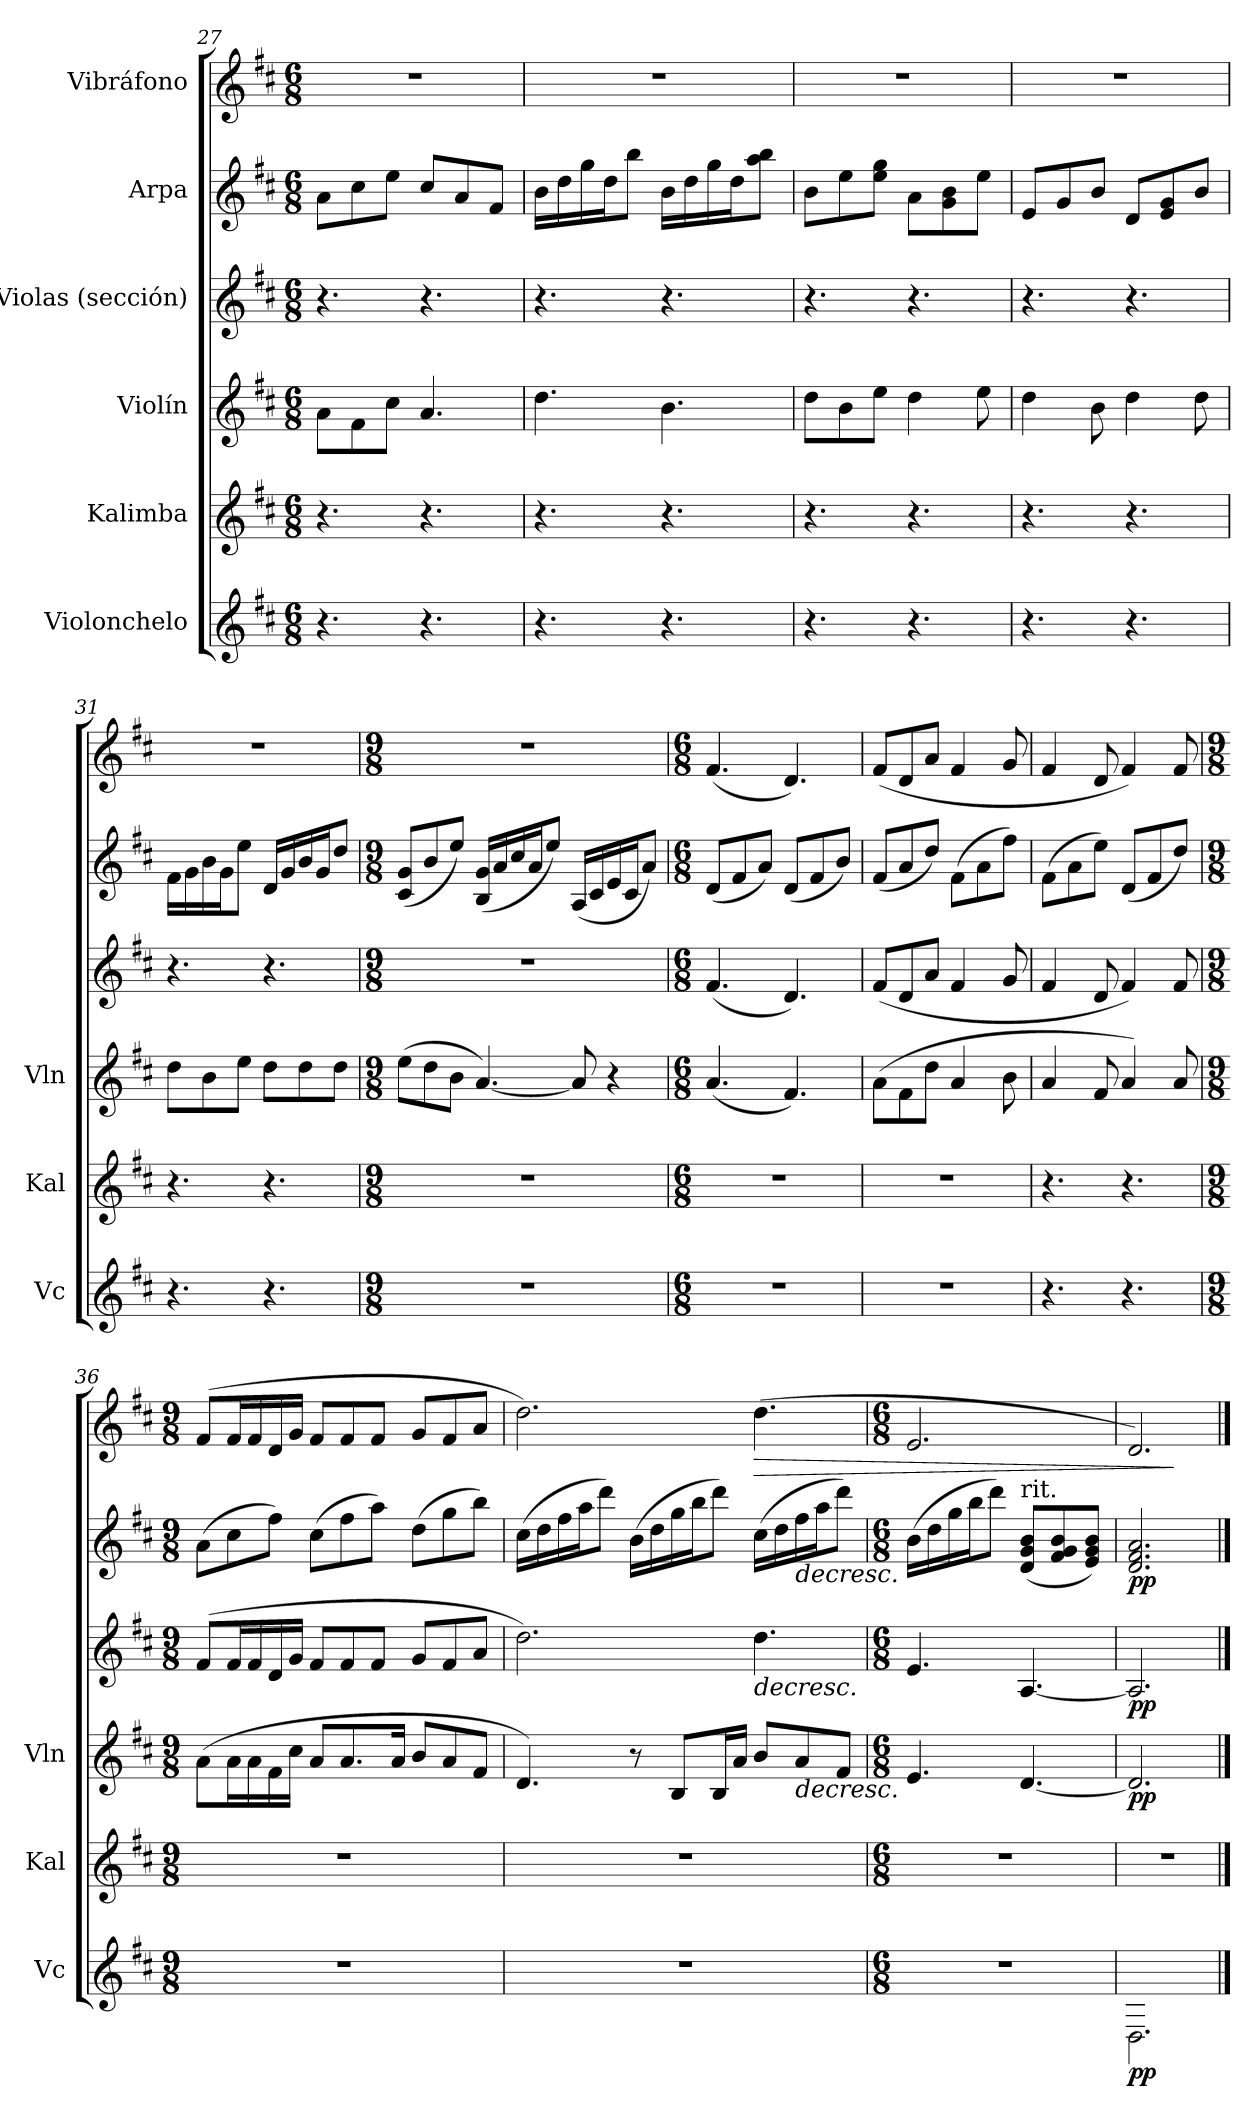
**kern	**dynam	**kern	**kern	**dynam	**kern	**dynam	**kern	**dynam	**kern	**dynam
*part6	*part6	*part5	*part4	*part4	*part3	*part3	*part2	*part2	*part1	*part1
*staff6	*staff6	*staff5	*staff4	*staff4	*staff3	*staff3	*staff2	*staff2	*staff1	*staff1
*I"Violonchelo	*	*I"Kalimba	*I"Violín	*	*I"Violas (sección)	*	*I"Arpa	*	*I"Vibráfono	*
*I'Vc	*	*I'Kal	*I'Vln	*	*	*	*	*	*	*
*clefG2	*	*clefG2	*clefG2	*	*clefG2	*	*clefG2	*	*clefG2	*
*k[f#c#]	*	*k[f#c#]	*k[f#c#]	*	*k[f#c#]	*	*k[f#c#]	*	*k[f#c#]	*
*M6/8	*	*M6/8	*M6/8	*	*M6/8	*	*M6/8	*	*M6/8	*
=27	=27	=27	=27	=27	=27	=27	=27	=27	=27	=27
4.r	.	4.r	8a\L	.	4.r	.	8a\L	.	2.r	.
.	.	.	8f#\	.	.	.	8cc#\	.	.	.
.	.	.	8cc#\J	.	.	.	8ee\J	.	.	.
4.r	.	4.r	4.a	.	4.r	.	8cc#/L	.	.	.
.	.	.	.	.	.	.	8a/	.	.	.
.	.	.	.	.	.	.	8f#/J	.	.	.
=28	=28	=28	=28	=28	=28	=28	=28	=28	=28	=28
4.r	.	4.r	4.dd	.	4.r	.	16b\LL	.	2.r	.
.	.	.	.	.	.	.	16dd\	.	.	.
.	.	.	.	.	.	.	16gg\	.	.	.
.	.	.	.	.	.	.	16dd\J	.	.	.
.	.	.	.	.	.	.	8bb\J	.	.	.
4.r	.	4.r	4.b	.	4.r	.	16b\LL	.	.	.
.	.	.	.	.	.	.	16dd\	.	.	.
.	.	.	.	.	.	.	16gg\	.	.	.
.	.	.	.	.	.	.	16dd\J	.	.	.
.	.	.	.	.	.	.	8aa\ 8bb\J	.	.	.
=29	=29	=29	=29	=29	=29	=29	=29	=29	=29	=29
4.r	.	4.r	8dd\L	.	4.r	.	8b\L	.	2.r	.
.	.	.	8b\	.	.	.	8ee\	.	.	.
.	.	.	8ee\J	.	.	.	8ee\ 8gg\J	.	.	.
4.r	.	4.r	4dd	.	4.r	.	8a\L	.	.	.
.	.	.	.	.	.	.	8g\ 8b\	.	.	.
.	.	.	8ee	.	.	.	8ee\J	.	.	.
=30	=30	=30	=30	=30	=30	=30	=30	=30	=30	=30
4.r	.	4.r	4dd	.	4.r	.	8e/L	.	2.r	.
.	.	.	.	.	.	.	8g/	.	.	.
.	.	.	8b	.	.	.	8b/J	.	.	.
4.r	.	4.r	4dd	.	4.r	.	8d/L	.	.	.
.	.	.	.	.	.	.	8e/ 8g/	.	.	.
.	.	.	8dd	.	.	.	8b/J	.	.	.
=31	=31	=31	=31	=31	=31	=31	=31	=31	=31	=31
4.r	.	4.r	8dd\L	.	4.r	.	16f#\LL	.	2.r	.
.	.	.	.	.	.	.	16g\	.	.	.
.	.	.	8b\	.	.	.	16b\	.	.	.
.	.	.	.	.	.	.	16g\J	.	.	.
.	.	.	8ee\J	.	.	.	8ee\J	.	.	.
4.r	.	4.r	8dd\L	.	4.r	.	16d/LL	.	.	.
.	.	.	.	.	.	.	16g/	.	.	.
.	.	.	8dd\	.	.	.	16b/	.	.	.
.	.	.	.	.	.	.	16g/J	.	.	.
.	.	.	8dd\J	.	.	.	8dd/J	.	.	.
=32	=32	=32	=32	=32	=32	=32	=32	=32	=32	=32
*M9/8	*	*M9/8	*M9/8	*	*M9/8	*	*M9/8	*	*M9/8	*
8%9r	.	8%9r	(>8ee\L	.	8%9r	.	(>8c#/ 8g/L	.	8%9r	.
.	.	.	8dd\	.	.	.	8b/	.	.	.
.	.	.	8b\J	.	.	.	8ee/J)	.	.	.
.	.	.	[4.a/)	.	.	.	(>16B/ 16g/LL	.	.	.
.	.	.	.	.	.	.	16a/	.	.	.
.	.	.	.	.	.	.	16cc#/	.	.	.
.	.	.	.	.	.	.	16a/J	.	.	.
.	.	.	.	.	.	.	8ee/J)	.	.	.
.	.	.	8a/]	.	.	.	(<16A/LL	.	.	.
.	.	.	.	.	.	.	16c#/	.	.	.
.	.	.	4r	.	.	.	16e/	.	.	.
.	.	.	.	.	.	.	16c#/J	.	.	.
.	.	.	.	.	.	.	8a/J)	.	.	.
!!LO:LB:g=z
=33	=33	=33	=33	=33	=33	=33	=33	=33	=33	=33
*M6/8	*	*M6/8	*M6/8	*	*M6/8	*	*M6/8	*	*M6/8	*
2.r	.	2.r	(<4.a/	.	(<4.f#/	.	(<8d/L	.	(<4.f#/	.
.	.	.	.	.	.	.	8f#/	.	.	.
.	.	.	.	.	.	.	8a/J)	.	.	.
.	.	.	4.f#/)	.	4.d/)	.	(>8d/L	.	4.d/)	.
.	.	.	.	.	.	.	8f#/	.	.	.
.	.	.	.	.	.	.	8b/J)	.	.	.
=34	=34	=34	=34	=34	=34	=34	=34	=34	=34	=34
2.r	.	2.r	(>8a\L	.	(<8f#/L	.	(>8f#/L	.	(<8f#/L	.
.	.	.	8f#\	.	8d/	.	8a/	.	8d/	.
.	.	.	8dd\J	.	8a/J	.	8dd/J)	.	8a/J	.
.	.	.	4a/	.	4f#/	.	(>8f#\L	.	4f#/	.
.	.	.	.	.	.	.	8a\	.	.	.
.	.	.	8b\	.	8g/	.	8ff#\J)	.	8g/	.
=35	=35	=35	=35	=35	=35	=35	=35	=35	=35	=35
4.r	.	4.r	4a/	.	4f#/	.	(>8f#\L	.	4f#/	.
.	.	.	.	.	.	.	8a\	.	.	.
.	.	.	8f#/	.	8d/	.	8ee\J)	.	8d/	.
4.r	.	4.r	4a/)	.	4f#/)	.	(>8d/L	.	4f#/)	.
.	.	.	.	.	.	.	8f#/	.	.	.
.	.	.	8a/	.	8f#/	.	8dd/J)	.	8f#/	.
!!LO:LB:g=z
=36	=36	=36	=36	=36	=36	=36	=36	=36	=36	=36
*M9/8	*	*M9/8	*M9/8	*	*M9/8	*	*M9/8	*	*M9/8	*
8%9r	.	8%9r	(>8a\L	.	(>8f#/L	.	(>8a\L	.	(>8f#/L	.
.	.	.	16a\L	.	16f#/L	.	8cc#\	.	16f#/L	.
.	.	.	16a\	.	16f#/	.	.	.	16f#/	.
.	.	.	16f#\	.	16d/	.	8ff#\J)	.	16d/	.
.	.	.	16cc#\JJ	.	16g/JJ	.	.	.	16g/JJ	.
.	.	.	8a/L	.	8f#/L	.	(>8cc#\L	.	8f#/L	.
.	.	.	8.a/	.	8f#/	.	8ff#\	.	8f#/	.
.	.	.	.	.	8f#/J	.	8aa\J)	.	8f#/J	.
.	.	.	16a/Jk	.	.	.	.	.	.	.
.	.	.	8b/L	.	8g/L	.	(>8dd\L	.	8g/L	.
.	.	.	8a/	.	8f#/	.	8gg\	.	8f#/	.
.	.	.	8f#/J	.	8a/J	.	8bb\J)	.	8a/J	.
=37	=37	=37	=37	=37	=37	=37	=37	=37	=37	=37
8%9r	.	8%9r	4.d/)	.	2.dd\)	.	(>16cc#\LL	.	2.dd\)	.
.	.	.	.	.	.	.	16dd\	.	.	.
.	.	.	.	.	.	.	16ff#\	.	.	.
.	.	.	.	.	.	.	16aa\J	.	.	.
.	.	.	.	.	.	.	8ddd\J)	.	.	.
.	.	.	8r	.	.	.	(>16b\LL	.	.	.
.	.	.	.	.	.	.	16dd\	.	.	.
.	.	.	8B/L	.	.	.	16gg\	.	.	.
.	.	.	.	.	.	.	16bb\J	.	.	.
.	.	.	16B/L	.	.	.	8ddd\J)	.	.	.
.	.	.	16a/JJ	.	.	.	.	.	.	.
!	!	!	!	!	!	!LO:HP:b	!	!	!	!LO:HP:b
.	.	.	8b/L	.	4.dd\	>	(>16cc#\LL	.	(>4.dd\	>
.	.	.	.	.	.	.	16dd\	.	.	.
!	!	!	!	!LO:HP:b	!	!	!	!LO:HP:b	!	!
.	.	.	8a/	>	.	.	16ff#\	>	.	.
.	.	.	.	.	.	.	16aa\J	.	.	.
.	.	.	8f#/J	.	.	.	8ddd\J)	.	.	.
=38	=38	=38	=38	=38	=38	=38	=38	=38	=38	=38
*M6/8	*	*M6/8	*M6/8	*	*M6/8	*	*M6/8	*	*M6/8	*
2.r	.	2.r	4.e/	.	4.e/	.	(>16b\LL	.	2.e/	.
.	.	.	.	.	.	.	16dd\	.	.	.
.	.	.	.	.	.	.	16gg\	.	.	.
.	.	.	.	.	.	.	16bb\J	.	.	.
.	.	.	.	.	.	.	8ddd\J)	.	.	.
!	!	!	!	!	!	!	!LO:TX:a:t=rit.	!	!	!
.	.	.	[4.d/	.	[4.A/	.	(<8d/ 8g/ 8b/L	.	.	.
.	.	.	.	.	.	.	8f#/ 8g/ 8b/	.	.	.
.	.	.	.	.	.	.	8e/ 8g/ 8b/J)	.	.	.
=39	=39	=39	=39	=39	=39	=39	=39	=39	=39	=39
!	!LO:DY:b	!	!	!LO:DY:b	!	!LO:DY:b	!	!LO:DY:b	!	!
2.D\	pp	2.r	2.d/]	pp	2.A/]	pp	2.d/ 2.f#/ 2.a/	pp	2.d/)	.
.	.	.	.	]	.	]	.	]	.	]
==	==	==	==	==	==	==	==	==	==	==
*-	*-	*-	*-	*-	*-	*-	*-	*-	*-	*-
